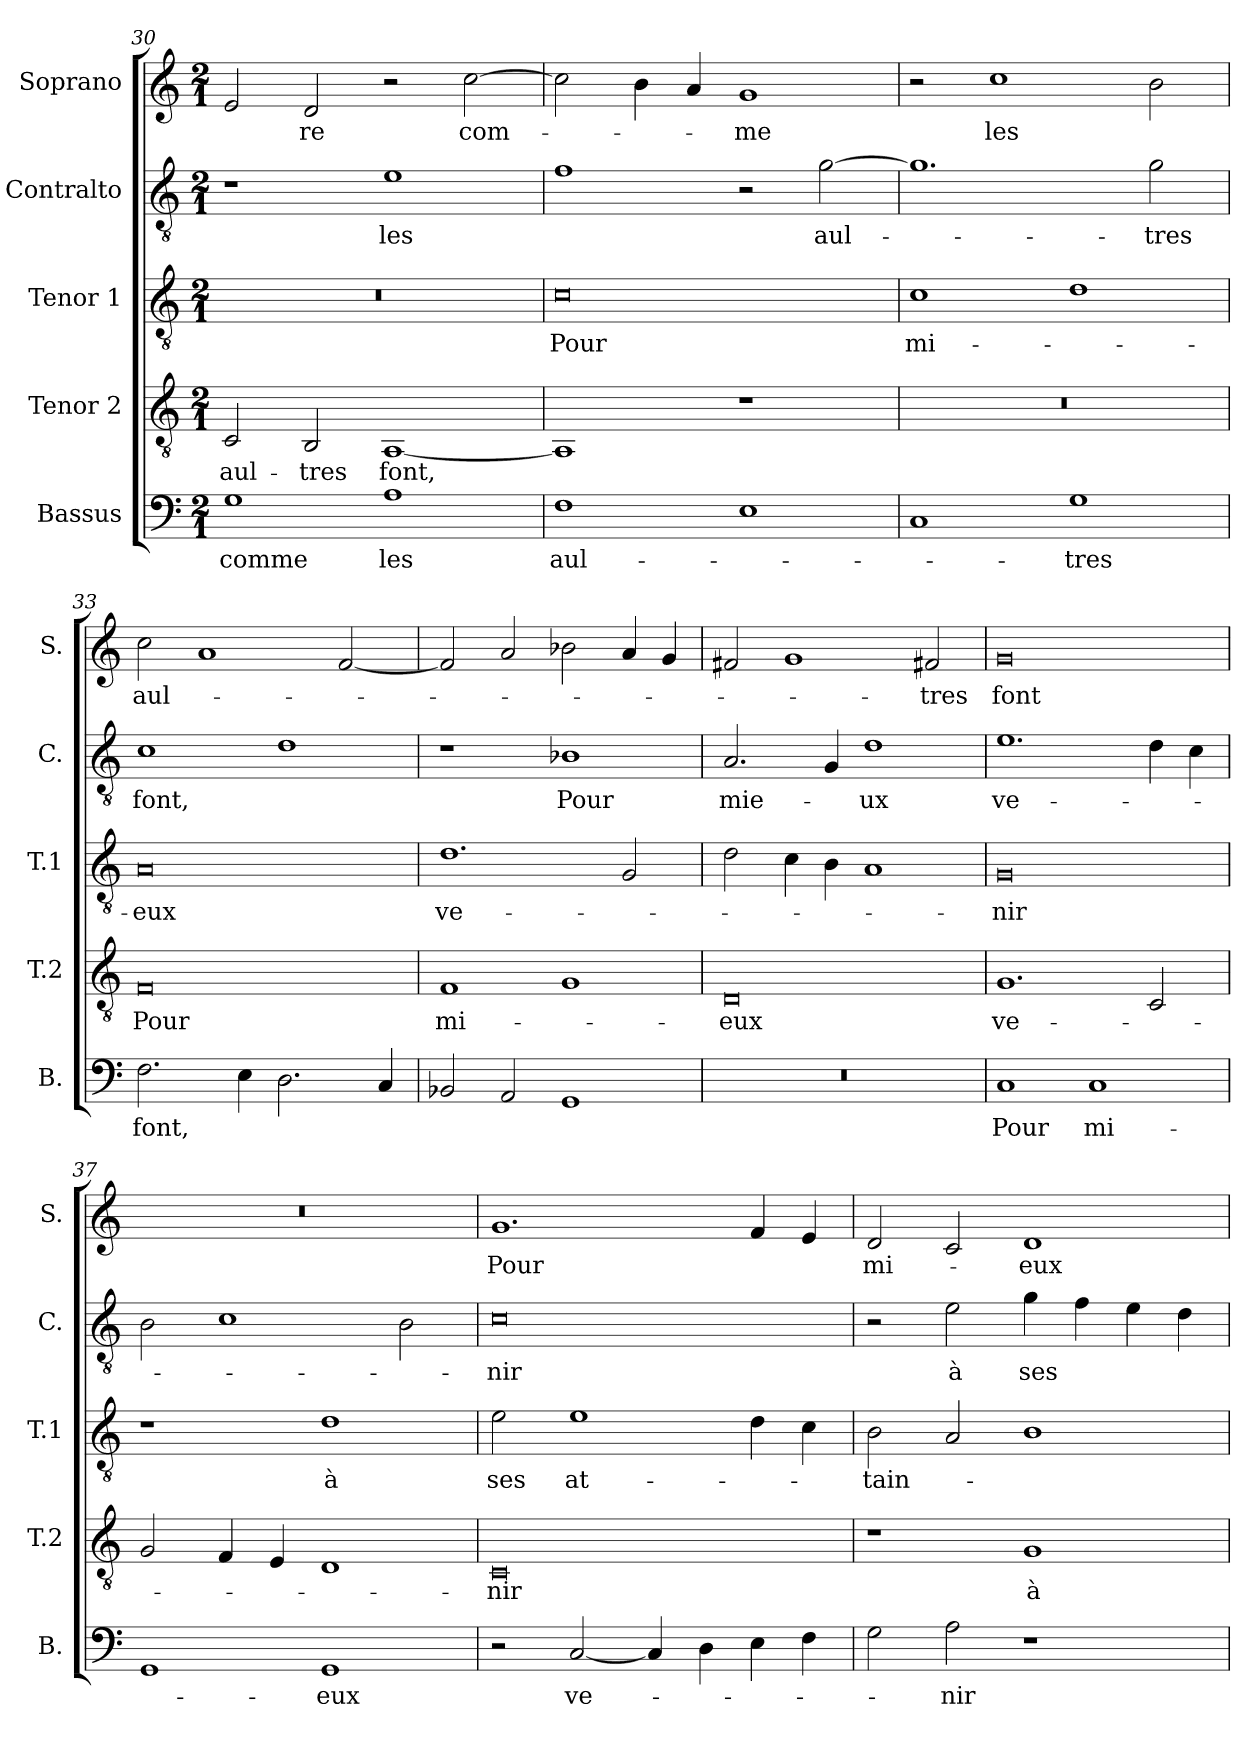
**kern	**text	**kern	**text	**kern	**text	**kern	**text	**kern	**text
*part5	*part5	*part4	*part4	*part3	*part3	*part2	*part2	*part1	*part1
*staff5	*staff5	*staff4	*staff4	*staff3	*staff3	*staff2	*staff2	*staff1	*staff1
*I"Bassus	*	*I"Tenor 2	*	*I"Tenor 1	*	*I"Contralto	*	*I"Soprano	*
*I'B.	*	*I'T.2	*	*I'T.1	*	*I'C.	*	*I'S.	*
*clefF4	*	*clefGv2	*	*clefGv2	*	*clefGv2	*	*clefG2	*
*k[]	*	*k[]	*	*k[]	*	*k[]	*	*k[]	*
*M2/1	*	*M2/1	*	*M2/1	*	*M2/1	*	*M2/1	*
=30	=30	=30	=30	=30	=30	=30	=30	=30	=30
!	!LO:LY:b	!	!LO:LY:b	!	!	!	!	!	!
1G	comme	2C/	aul-	0r	.	1r	.	2e/	.
!	!	!	!LO:LY:b	!	!	!	!	!	!LO:LY:b
.	.	2BB/	-tres	.	.	.	.	2d/	-re
!	!LO:LY:b	!	!LO:LY:b	!	!	!	!LO:LY:b	!	!
1A	les	[1AA	font,	.	.	1e	les	2r	.
!	!	!	!	!	!	!	!	!	!LO:LY:b
.	.	.	.	.	.	.	.	[2cc\	com-
!!LO:PB:g=z
=31	=31	=31	=31	=31	=31	=31	=31	=31	=31
!	!LO:LY:b	!	!	!	!LO:LY:b	!	!	!	!
1F	aul-	1AA]	.	0c	Pour	1f	.	2cc\]	.
.	.	.	.	.	.	.	.	4b\	.
.	.	.	.	.	.	.	.	4a/	.
!	!	!	!	!	!	!	!	!	!LO:LY:b
1E	.	1r	.	.	.	2r	.	1g	-me
!	!	!	!	!	!	!	!LO:LY:b	!	!
.	.	.	.	.	.	[2g\	aul-	.	.
=32	=32	=32	=32	=32	=32	=32	=32	=32	=32
!	!	!	!	!	!LO:LY:b	!	!	!	!
1C	.	0r	.	1c	mi-	1.g]	.	2r	.
!	!	!	!	!	!	!	!	!	!LO:LY:b
.	.	.	.	.	.	.	.	1cc	les
!	!LO:LY:b	!	!	!	!	!	!	!	!
1G	-tres	.	.	1d	.	.	.	.	.
!	!	!	!	!	!	!	!LO:LY:b	!	!
.	.	.	.	.	.	2g\	-tres	2b\	.
=33	=33	=33	=33	=33	=33	=33	=33	=33	=33
!	!LO:LY:b	!	!LO:LY:b	!	!LO:LY:b	!	!LO:LY:b	!	!LO:LY:b
2.F\	font,	0F	Pour	0A	-eux	1c	font,	2cc\	aul-
.	.	.	.	.	.	.	.	1a	.
4E\	.	.	.	.	.	.	.	.	.
2.D\	.	.	.	.	.	1d	.	.	.
.	.	.	.	.	.	.	.	[2f/	.
4C/	.	.	.	.	.	.	.	.	.
=34	=34	=34	=34	=34	=34	=34	=34	=34	=34
!	!	!	!LO:LY:b	!	!LO:LY:b	!	!	!	!
2BB-X/	.	1F	mi-	1.d	ve-	1r	.	2f/]	.
2AA/	.	.	.	.	.	.	.	2a/	.
!	!	!	!	!	!	!	!LO:LY:b	!	!
1GG	.	1G	.	.	.	1B-X	Pour	2b-X\	.
.	.	.	.	2G/	.	.	.	4a/	.
.	.	.	.	.	.	.	.	4g/	.
=35	=35	=35	=35	=35	=35	=35	=35	=35	=35
!	!	!	!LO:LY:b	!	!	!	!LO:LY:b	!	!
0r	.	0D	-eux	2d\	.	2.A/	mie-	2f#X/	.
.	.	.	.	4c\	.	.	.	1g	.
.	.	.	.	4B\	.	4G/	.	.	.
!	!	!	!	!	!	!	!LO:LY:b	!	!
.	.	.	.	1A	.	1d	-ux	.	.
!	!	!	!	!	!	!	!	!	!LO:LY:b
.	.	.	.	.	.	.	.	2f#X/	-tres
=36	=36	=36	=36	=36	=36	=36	=36	=36	=36
!	!LO:LY:b	!	!LO:LY:b	!	!LO:LY:b	!	!LO:LY:b	!	!LO:LY:b
1C	Pour	1.G	ve-	0G	-nir	1.e	ve-	0g	font
!	!LO:LY:b	!	!	!	!	!	!	!	!
1C	mi-	.	.	.	.	.	.	.	.
.	.	2C/	.	.	.	4d\	.	.	.
.	.	.	.	.	.	4c\	.	.	.
!!LO:LB:g=z
=37	=37	=37	=37	=37	=37	=37	=37	=37	=37
1GG	.	2G/	.	1r	.	2B\	.	0r	.
.	.	4F/	.	.	.	1c	.	.	.
.	.	4E/	.	.	.	.	.	.	.
!	!LO:LY:b	!	!	!	!LO:LY:b	!	!	!	!
1GG	-eux	1D	.	1d	à	.	.	.	.
.	.	.	.	.	.	2B\	.	.	.
=38	=38	=38	=38	=38	=38	=38	=38	=38	=38
!	!	!	!LO:LY:b	!	!LO:LY:b	!	!LO:LY:b	!	!LO:LY:b
2r	.	0C	-nir	2e\	ses	0c	-nir	1.g	Pour
!	!LO:LY:b	!	!	!	!LO:LY:b	!	!	!	!
[2C/	ve-	.	.	1e	at-	.	.	.	.
4C/]	.	.	.	.	.	.	.	.	.
4D\	.	.	.	.	.	.	.	.	.
4E\	.	.	.	4d\	.	.	.	4f/	.
4F\	.	.	.	4c\	.	.	.	4e/	.
=39	=39	=39	=39	=39	=39	=39	=39	=39	=39
!	!	!	!	!	!LO:LY:b	!	!	!	!LO:LY:b
2G\	.	1r	.	2B\	-tain-	2r	.	2d/	mi-
!	!LO:LY:b	!	!	!	!	!	!LO:LY:b	!	!
2A\	-nir	.	.	2A/	.	2e\	à	2c/	.
!	!	!	!LO:LY:b	!	!	!	!LO:LY:b	!	!LO:LY:b
1r	.	1G	à	1B	.	4g\	ses	1d	-eux
.	.	.	.	.	.	4f\	.	.	.
.	.	.	.	.	.	4e\	.	.	.
.	.	.	.	.	.	4d\	.	.	.
=	=	=	=	=	=	=	=	=	=
*-	*-	*-	*-	*-	*-	*-	*-	*-	*-
